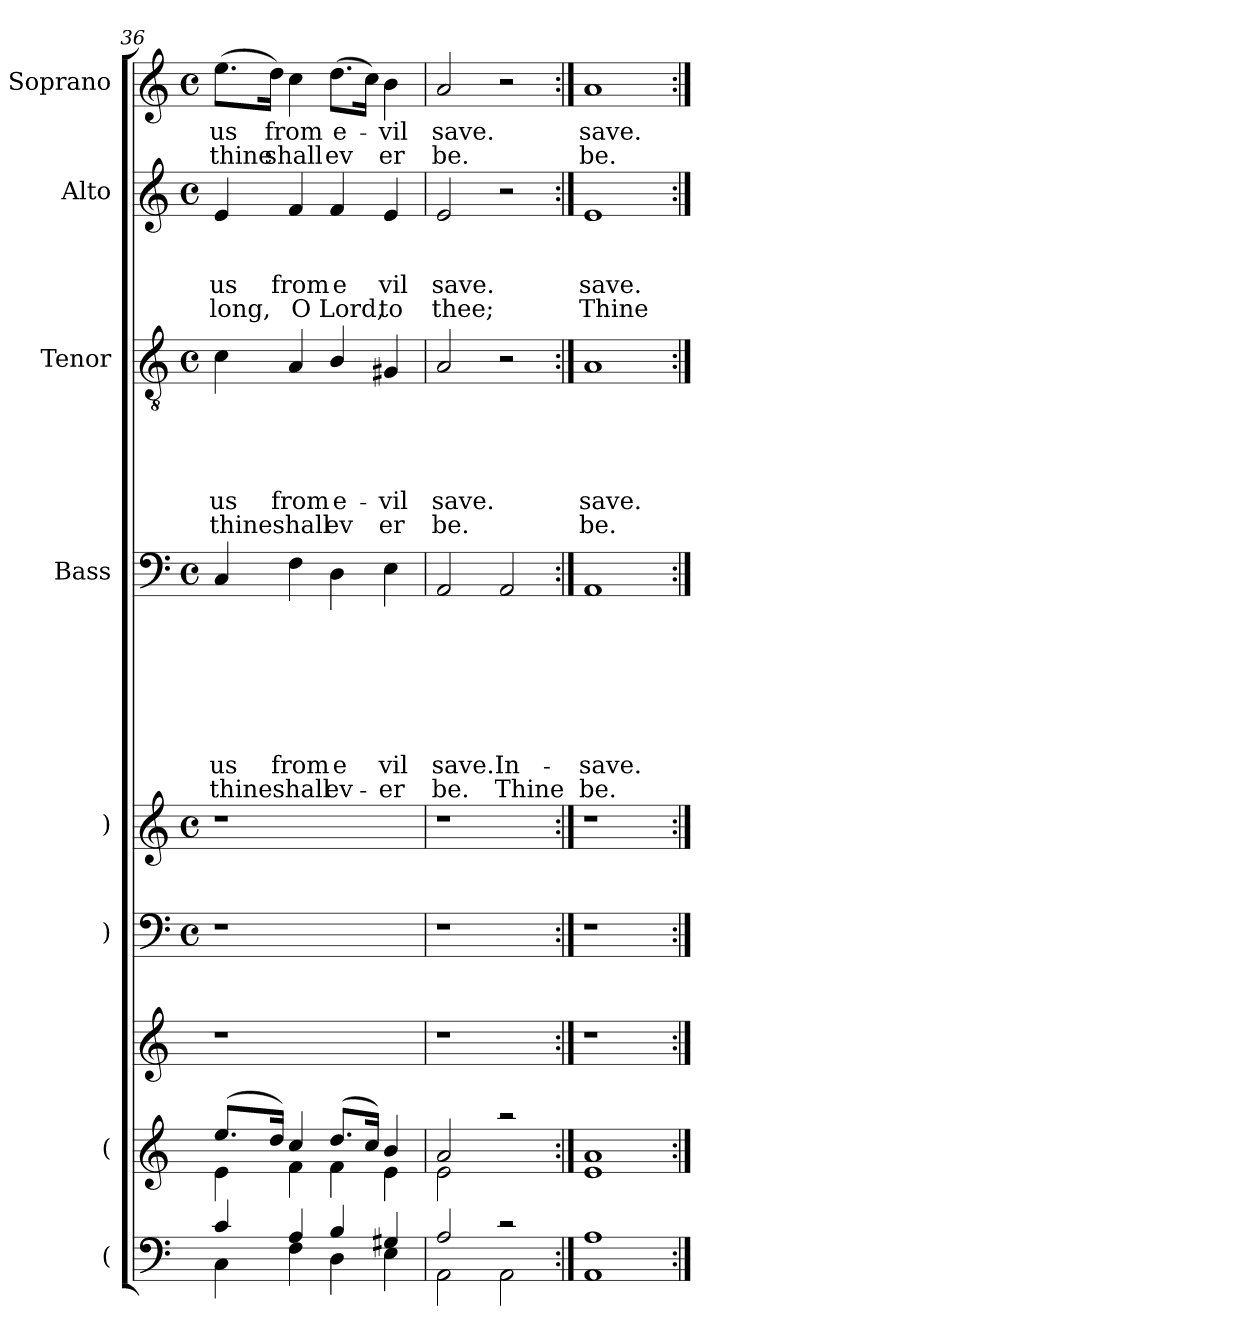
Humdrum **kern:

**kern	**kern	**kern	**kern	**kern	**kern	**text	**text	**text	**text	**text	**text	**text	**text	**kern	**text	**text	**text	**text	**text	**text	**kern	**text	**text	**text	**text	**kern	**text	**text
*part9	*part8	*part7	*part6	*part5	*part4	*part4	*part4	*part4	*part4	*part4	*part4	*part4	*part4	*part3	*part3	*part3	*part3	*part3	*part3	*part3	*part2	*part2	*part2	*part2	*part2	*part1	*part1	*part1
*staff9	*staff8	*staff7	*staff6	*staff5	*staff4	*staff4	*staff4	*staff4	*staff4	*staff4	*staff4	*staff4	*staff4	*staff3	*staff3	*staff3	*staff3	*staff3	*staff3	*staff3	*staff2	*staff2	*staff2	*staff2	*staff2	*staff1	*staff1	*staff1
*I"(	*I"(	*	*I")	*I")	*I"Bass	*	*	*	*	*	*	*	*	*I"Tenor	*	*	*	*	*	*	*I"Alto	*	*	*	*	*I"Soprano	*	*
*clefF4	*clefG2	*clefG2	*clefF4	*clefG2	*clefF4	*	*	*	*	*	*	*	*	*clefGv2	*	*	*	*	*	*	*clefG2	*	*	*	*	*clefG2	*	*
*k[]	*k[]	*k[]	*k[]	*k[]	*k[]	*	*	*	*	*	*	*	*	*k[]	*	*	*	*	*	*	*k[]	*	*	*	*	*k[]	*	*
*C:	*C:	*C:	*C:	*C:	*C:	*	*	*	*	*	*	*	*	*C:	*	*	*	*	*	*	*C:	*	*	*	*	*C:	*	*
*	*	*	*M4/4	*M4/4	*M4/4	*	*	*	*	*	*	*	*	*M4/4	*	*	*	*	*	*	*M4/4	*	*	*	*	*M4/4	*	*
*	*	*	*met(c)	*met(c)	*met(c)	*	*	*	*	*	*	*	*	*met(c)	*	*	*	*	*	*	*met(c)	*	*	*	*	*met(c)	*	*
=36	=36	=36	=36	=36	=36	=36	=36	=36	=36	=36	=36	=36	=36	=36	=36	=36	=36	=36	=36	=36	=36	=36	=36	=36	=36	=36	=36	=36
*^	*^	*	*	*	*	*	*	*	*	*	*	*	*	*	*	*	*	*	*	*	*	*	*	*	*	*	*	*
!	!	!	!	!	!	!	!	!	!	!	!	!	!	!LO:LY:b	!LO:LY:b	!	!	!	!	!	!LO:LY:b	!LO:LY:b	!	!	!	!LO:LY:b	!LO:LY:b	!	!LO:LY:b	!LO:LY:b
4c/	4C\	(>8.ee/L	4e\	1r	1r	1r	4C/	.	.	.	.	.	.	us	thine	4c\	.	.	.	.	us	thine	4e/	.	.	us	-long,	(>8.ee\L	us	thine
!	!	!	!	!	!	!	!	!	!	!	!	!	!	!	!	!	!	!	!	!	!	!	!	!	!	!	!	!	!LO:LY:b	!LO:LY:b
.	.	16dd/Jk)	.	.	.	.	.	.	.	.	.	.	.	.	.	.	.	.	.	.	.	.	.	.	.	.	.	16dd\Jk)	from	shall
!	!	!	!	!	!	!	!	!	!	!	!	!	!	!LO:LY:b	!LO:LY:b	!	!	!	!	!	!LO:LY:b	!LO:LY:b	!	!	!	!LO:LY:b	!LO:LY:b	!	!	!
4A/	4F\	4cc/	4f\	.	.	.	4F\	.	.	.	.	.	.	from	shall	4A/	.	.	.	.	from	shall	4f/	.	.	from	O	4cc\	.	.
!	!	!	!	!	!	!	!	!	!	!	!	!	!	!LO:LY:b	!LO:LY:b	!	!	!	!	!	!LO:LY:b	!LO:LY:b	!	!	!	!LO:LY:b	!LO:LY:b	!	!LO:LY:b	!LO:LY:b
4B/	4D\	(>8.dd/L	4f\	.	.	.	4D\	.	.	.	.	.	.	e	ev-	4B/	.	.	.	.	e-	ev	4f/	.	.	e	Lord,	(>8.dd\L	e-	ev
.	.	16cc/Jk)	.	.	.	.	.	.	.	.	.	.	.	.	.	.	.	.	.	.	.	.	.	.	.	.	.	16cc\Jk)	.	.
!	!	!	!	!	!	!	!	!	!	!	!	!	!	!LO:LY:b	!LO:LY:b	!	!	!	!	!	!LO:LY:b	!LO:LY:b	!	!	!	!LO:LY:b	!LO:LY:b	!	!LO:LY:b	!LO:LY:b
4G#X/	4E\	4b/	4e\	.	.	.	4E\	.	.	.	.	.	.	vil	-er	4G#X/	.	.	.	.	-vil	er	4e/	.	.	vil	to	4b\	-vil	er
=37	=37	=37	=37	=37	=37	=37	=37	=37	=37	=37	=37	=37	=37	=37	=37	=37	=37	=37	=37	=37	=37	=37	=37	=37	=37	=37	=37	=37	=37	=37
!	!	!	!	!	!	!	!	!	!	!	!	!	!	!LO:LY:b	!LO:LY:b	!	!	!	!	!	!LO:LY:b	!LO:LY:b	!	!	!	!LO:LY:b	!LO:LY:b	!	!LO:LY:b	!LO:LY:b
2A/	2AA\	2a/	2e\	1r	1r	1r	2AA/	.	.	.	.	.	.	save.	be.	2A/	.	.	.	.	save.	be.	2e/	.	.	save.	thee;	2a/	save.	be.
!	!	!	!	!	!	!	!	!	!	!	!	!	!	!LO:LY:b	!LO:LY:b	!	!	!	!	!	!	!	!	!	!	!	!	!	!	!
2rc	2AA\	2raa	2ryy	.	.	.	2AA/	.	.	.	.	.	.	In-	Thine	2r	.	.	.	.	.	.	2r	.	.	.	.	2r	.	.
=38:|!	=38:|!	=38:|!	=38:|!	=38:|!	=38:|!	=38:|!	=38:|!	=38:|!	=38:|!	=38:|!	=38:|!	=38:|!	=38:|!	=38:|!	=38:|!	=38:|!	=38:|!	=38:|!	=38:|!	=38:|!	=38:|!	=38:|!	=38:|!	=38:|!	=38:|!	=38:|!	=38:|!	=38:|!	=38:|!	=38:|!
!	!	!	!	!	!	!	!	!	!	!	!	!	!	!LO:LY:b	!LO:LY:b	!	!	!	!	!	!LO:LY:b	!LO:LY:b	!	!	!	!LO:LY:b	!LO:LY:b	!	!LO:LY:b	!LO:LY:b
*v	*v	*	*	*	*	*	*	*	*	*	*	*	*	*	*	*	*	*	*	*	*	*	*	*	*	*	*	*	*	*
*	*v	*v	*	*	*	*	*	*	*	*	*	*	*	*	*	*	*	*	*	*	*	*	*	*	*	*	*	*	*
1AA 1A	1e 1a	1r	1r	1r	1AA	.	.	.	.	.	.	-save.	be.	1A	.	.	.	.	save.	be.	1e	.	.	save.	Thine	1a	save.	be.
=:|!	=:|!	=:|!	=:|!	=:|!	=:|!	=:|!	=:|!	=:|!	=:|!	=:|!	=:|!	=:|!	=:|!	=:|!	=:|!	=:|!	=:|!	=:|!	=:|!	=:|!	=:|!	=:|!	=:|!	=:|!	=:|!	=:|!	=:|!	=:|!
*-	*-	*-	*-	*-	*-	*-	*-	*-	*-	*-	*-	*-	*-	*-	*-	*-	*-	*-	*-	*-	*-	*-	*-	*-	*-	*-	*-	*-
